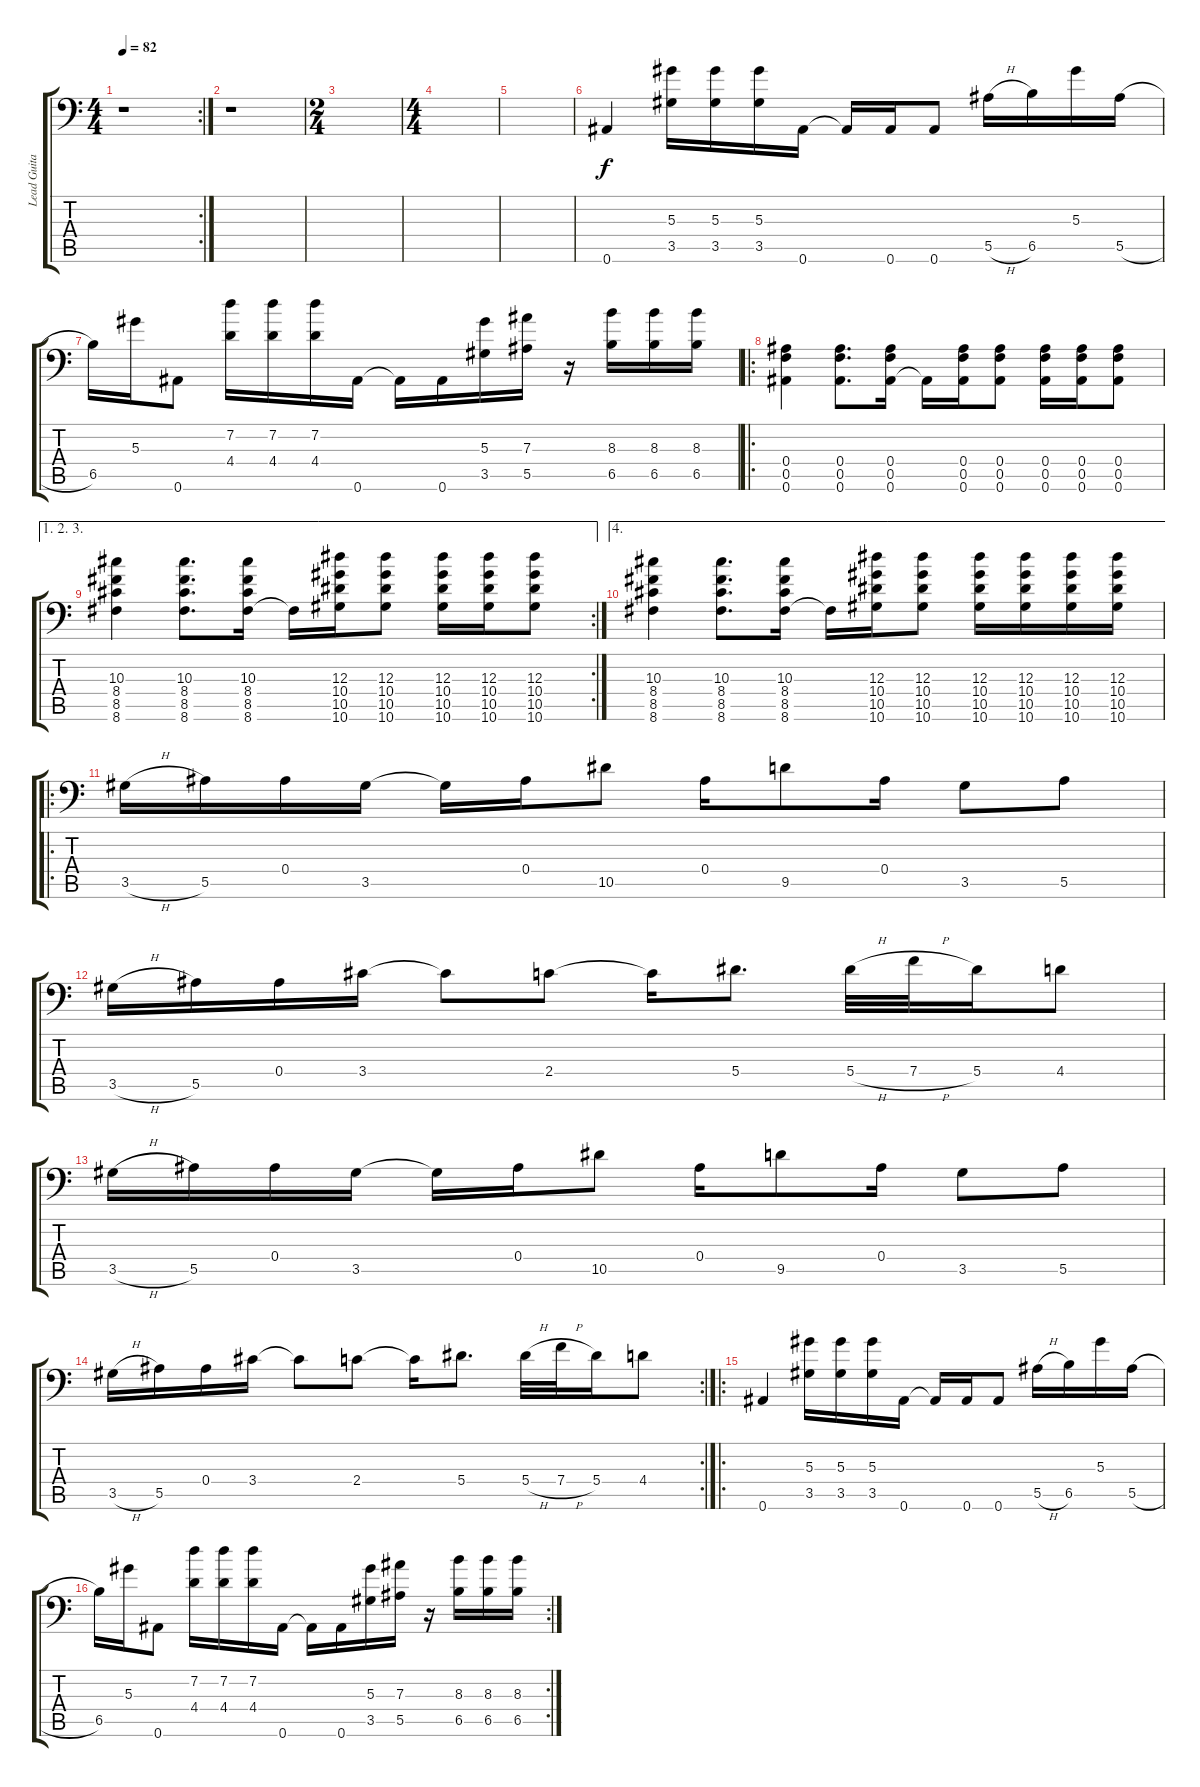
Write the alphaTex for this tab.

\track ("Lead Guitar" "Lead Guita") {instrument distortionguitar}
\staff {score tabs}
\tuning (Bb3 G3 Eb3 Bb2 F2 Bb1) {hide}
\rc 2
\ts (4 4)
\tempo 82
\clef f4
\ks c
r.1{dy f} |
r.1 |
\ts (2 4)
|
\ts (4 4)
|
|
0.6.4 (5.3 3.5).16 (5.3 3.5).16 (5.3 3.5).16 0.6.16 0.6{t}.16 0.6.16 0.6.8 5.5{h}.16 6.5.16 5.3.16 5.5{h}.16 |
6.5.16 5.3.16 0.6.8 (7.2 4.4).16 (7.2 4.4).16 (7.2 4.4).16 0.6.16 0.6{t}.16 0.6.16 (5.3 3.5).16 (7.3 5.5).16 r.16 (8.3 6.5).16 (8.3 6.5).16 (8.3 6.5).16 |
\ro
(0.4 0.5 0.6).4 (0.4 0.5 0.6).8{d} (0.4 0.5 0.6).16 0.6{t}.16 (0.4 0.5 0.6).16 (0.4 0.5 0.6).8 (0.4 0.5 0.6).16 (0.4 0.5 0.6).16 (0.4 0.5 0.6).8 |
\ae (1 2 3)
\rc 2
(10.3 8.4 8.5 8.6).4 (10.3 8.4 8.5 8.6).8{d} (10.3 8.4 8.5 8.6).16 8.6{t}.16 (12.3 10.4 10.5 10.6).16 (12.3 10.4 10.5 10.6).8 (12.3 10.4 10.5 10.6).16 (12.3 10.4 10.5 10.6).16 (12.3 10.4 10.5 10.6).8 |
\ae 4
(10.3 8.4 8.5 8.6).4 (10.3 8.4 8.5 8.6).8{d} (10.3 8.4 8.5 8.6).16 8.6{t}.16 (12.3 10.4 10.5 10.6).16 (12.3 10.4 10.5 10.6).8 (12.3 10.4 10.5 10.6).16 (12.3 10.4 10.5 10.6).16 (12.3 10.4 10.5 10.6).16 (12.3 10.4 10.5 10.6).16 |
\ro
3.5{h}.16 5.5.16 0.4.16 3.5.16 3.5{t}.16 0.4.16 10.5.8 0.4.16 9.5.8 0.4.16 3.5.8 5.5.8 |
3.5{h}.16 5.5.16 0.4.16 3.4.16 3.4{t}.8 2.4.8 2.4{t}.16 5.4.8{d} 5.4{h}.32 7.4{h}.32 5.4.16 4.4.8 |
3.5{h}.16 5.5.16 0.4.16 3.5.16 3.5{t}.16 0.4.16 10.5.8 0.4.16 9.5.8 0.4.16 3.5.8 5.5.8 |
\rc 2
3.5{h}.16 5.5.16 0.4.16 3.4.16 3.4{t}.8 2.4.8 2.4{t}.16 5.4.8{d} 5.4{h}.32 7.4{h}.32 5.4.16 4.4.8 |
\ro
0.6.4 (5.3 3.5).16 (5.3 3.5).16 (5.3 3.5).16 0.6.16 0.6{t}.16 0.6.16 0.6.8 5.5{h}.16 6.5.16 5.3.16 5.5{h}.16 |
\rc 2
6.5.16 5.3.16 0.6.8 (7.2 4.4).16 (7.2 4.4).16 (7.2 4.4).16 0.6.16 0.6{t}.16 0.6.16 (5.3 3.5).16 (7.3 5.5).16 r.16 (8.3 6.5).16 (8.3 6.5).16 (8.3 6.5).16
